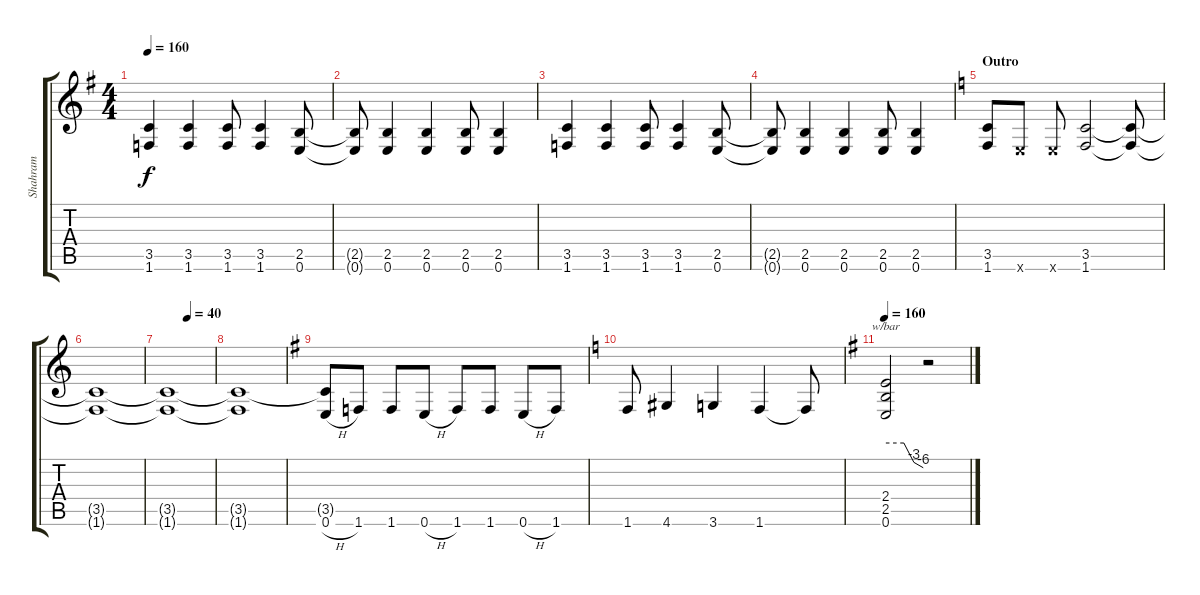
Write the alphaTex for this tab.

\track ("Shahram" "Shahram") {instrument distortionguitar}
\staff {score tabs}
\tuning (E4 B3 G3 D3 A2 E2) {hide}
\ts (4 4)
\tempo 160
\clef g2
\ks eminor
(3.5 1.6).4{dy f} (3.5 1.6).4 (3.5 1.6).8 (3.5 1.6).4 (2.5 0.6).8 |
(2.5{t} 0.6{t}).8 (2.5 0.6).4 (2.5 0.6).4 (2.5 0.6).8 (2.5 0.6).4 |
(3.5 1.6).4 (3.5 1.6).4 (3.5 1.6).8 (3.5 1.6).4 (2.5 0.6).8 |
(2.5{t} 0.6{t}).8 (2.5 0.6).4 (2.5 0.6).4 (2.5 0.6).8 (2.5 0.6).4 |
\section ("" "Outro")
\ks c
(3.5 1.6).8 0.6{x}.8 0.6{x}.8 (3.5 1.6).2 (3.5{t} 1.6{t}).8 |
(3.5{t} 1.6{t}).1 |
\tempo (40 0.4375)
(3.5{t} 1.6{t}).1 |
(3.5{t} 1.6{t}).1 |
\ks eminor
(3.5{t} 0.6{h}).8 1.6.8 1.6.8 0.6{h}.8 1.6.8 1.6.8 0.6{h}.8 1.6.8 |
\ks c
1.6.8 4.6.4 3.6.4 1.6.4 1.6{t}.8 |
\tempo 160
\ks eminor
(2.4 2.5 0.6).2{tbe (custom default 0 0 29 0 45 -12 60 -24) volume 12} r.2
